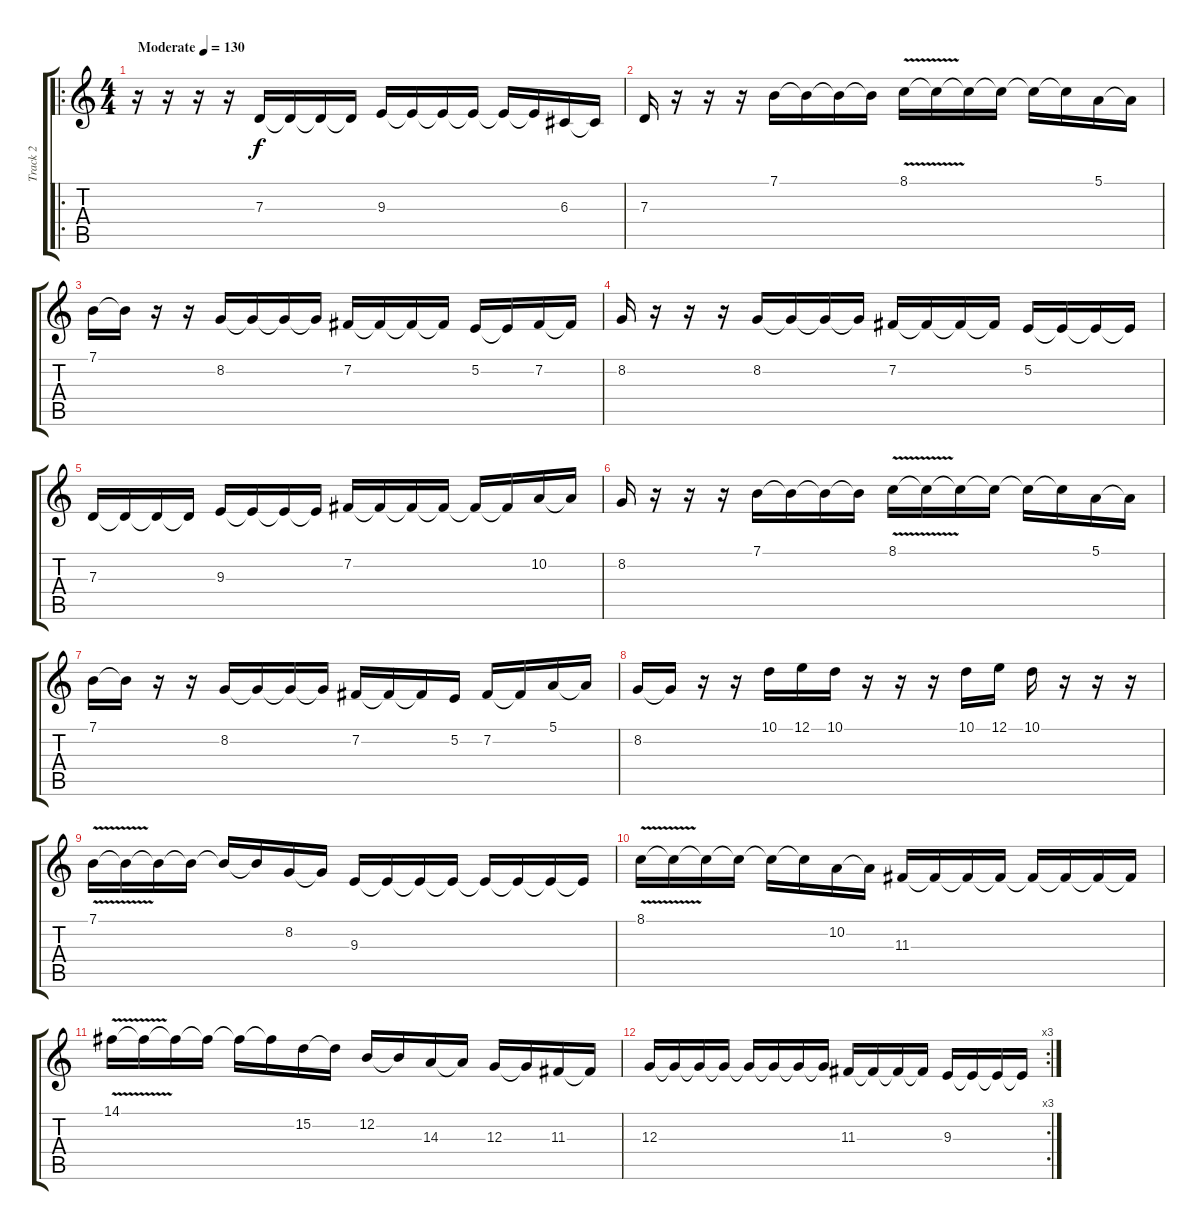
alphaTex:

\track ("Track 2" "Track 2") {instrument lead5charang bank 255}
\staff {score tabs}
\tuning (E4 B3 G3 D3 A2 E2) {hide}
\ro
\ts (4 4)
\tempo (130 "Moderate")
\clef g2
\ks c
r.16{dy f instrument lead5charang} r.16 r.16 r.16 7.3.16 7.3{t}.16 7.3{t}.16 7.3{t}.16 9.3.16 9.3{t}.16 9.3{t}.16 9.3{t}.16 9.3{t}.16 9.3{t}.16 6.3.16 6.3{t}.16 |
7.3.16 r.16 r.16 r.16 7.1.16 7.1{t}.16 7.1{t}.16 7.1{t}.16 8.1{v}.16 8.1{t}.16 8.1{t}.16 8.1{t}.16 8.1{t}.16 8.1{t}.16 5.1.16 5.1{t}.16 |
7.1.16 7.1{t}.16 r.16 r.16 8.2.16 8.2{t}.16 8.2{t}.16 8.2{t}.16 7.2.16 7.2{t}.16 7.2{t}.16 7.2{t}.16 5.2.16 5.2{t}.16 7.2.16 7.2{t}.16 |
8.2.16 r.16 r.16 r.16 8.2.16 8.2{t}.16 8.2{t}.16 8.2{t}.16 7.2.16 7.2{t}.16 7.2{t}.16 7.2{t}.16 5.2.16 5.2{t}.16 5.2{t}.16 5.2{t}.16 |
7.3.16 7.3{t}.16 7.3{t}.16 7.3{t}.16 9.3.16 9.3{t}.16 9.3{t}.16 9.3{t}.16 7.2.16 7.2{t}.16 7.2{t}.16 7.2{t}.16 7.2{t}.16 7.2{t}.16 10.2.16 10.2{t}.16 |
8.2.16 r.16 r.16 r.16 7.1.16 7.1{t}.16 7.1{t}.16 7.1{t}.16 8.1{v}.16 8.1{t}.16 8.1{t}.16 8.1{t}.16 8.1{t}.16 8.1{t}.16 5.1.16 5.1{t}.16 |
7.1.16 7.1{t}.16 r.16 r.16 8.2.16 8.2{t}.16 8.2{t}.16 8.2{t}.16 7.2.16 7.2{t}.16 7.2{t}.16 5.2.16 7.2.16 7.2{t}.16 5.1.16 5.1{t}.16 |
8.2.16 8.2{t}.16 r.16 r.16 10.1.16 12.1.16 10.1.16 r.16 r.16 r.16 10.1.16 12.1.16 10.1.16 r.16 r.16 r.16 |
7.1{v}.16 7.1{t}.16 7.1{t}.16 7.1{t}.16 7.1{t}.16 7.1{t}.16 8.2.16 8.2{t}.16 9.3.16 9.3{t}.16 9.3{t}.16 9.3{t}.16 9.3{t}.16 9.3{t}.16 9.3{t}.16 9.3{t}.16 |
8.1{v}.16 8.1{t}.16 8.1{t}.16 8.1{t}.16 8.1{t}.16 8.1{t}.16 10.2.16 10.2{t}.16 11.3.16 11.3{t}.16 11.3{t}.16 11.3{t}.16 11.3{t}.16 11.3{t}.16 11.3{t}.16 11.3{t}.16 |
14.1{v}.16 14.1{t}.16 14.1{t}.16 14.1{t}.16 14.1{t}.16 14.1{t}.16 15.2.16 15.2{t}.16 12.2.16 12.2{t}.16 14.3.16 14.3{t}.16 12.3.16 12.3{t}.16 11.3.16 11.3{t}.16 |
\rc 3
12.3.16 12.3{t}.16 12.3{t}.16 12.3{t}.16 12.3{t}.16 12.3{t}.16 12.3{t}.16 12.3{t}.16 11.3.16 11.3{t}.16 11.3{t}.16 11.3{t}.16 9.3.16 9.3{t}.16 9.3{t}.16 9.3{t}.16
